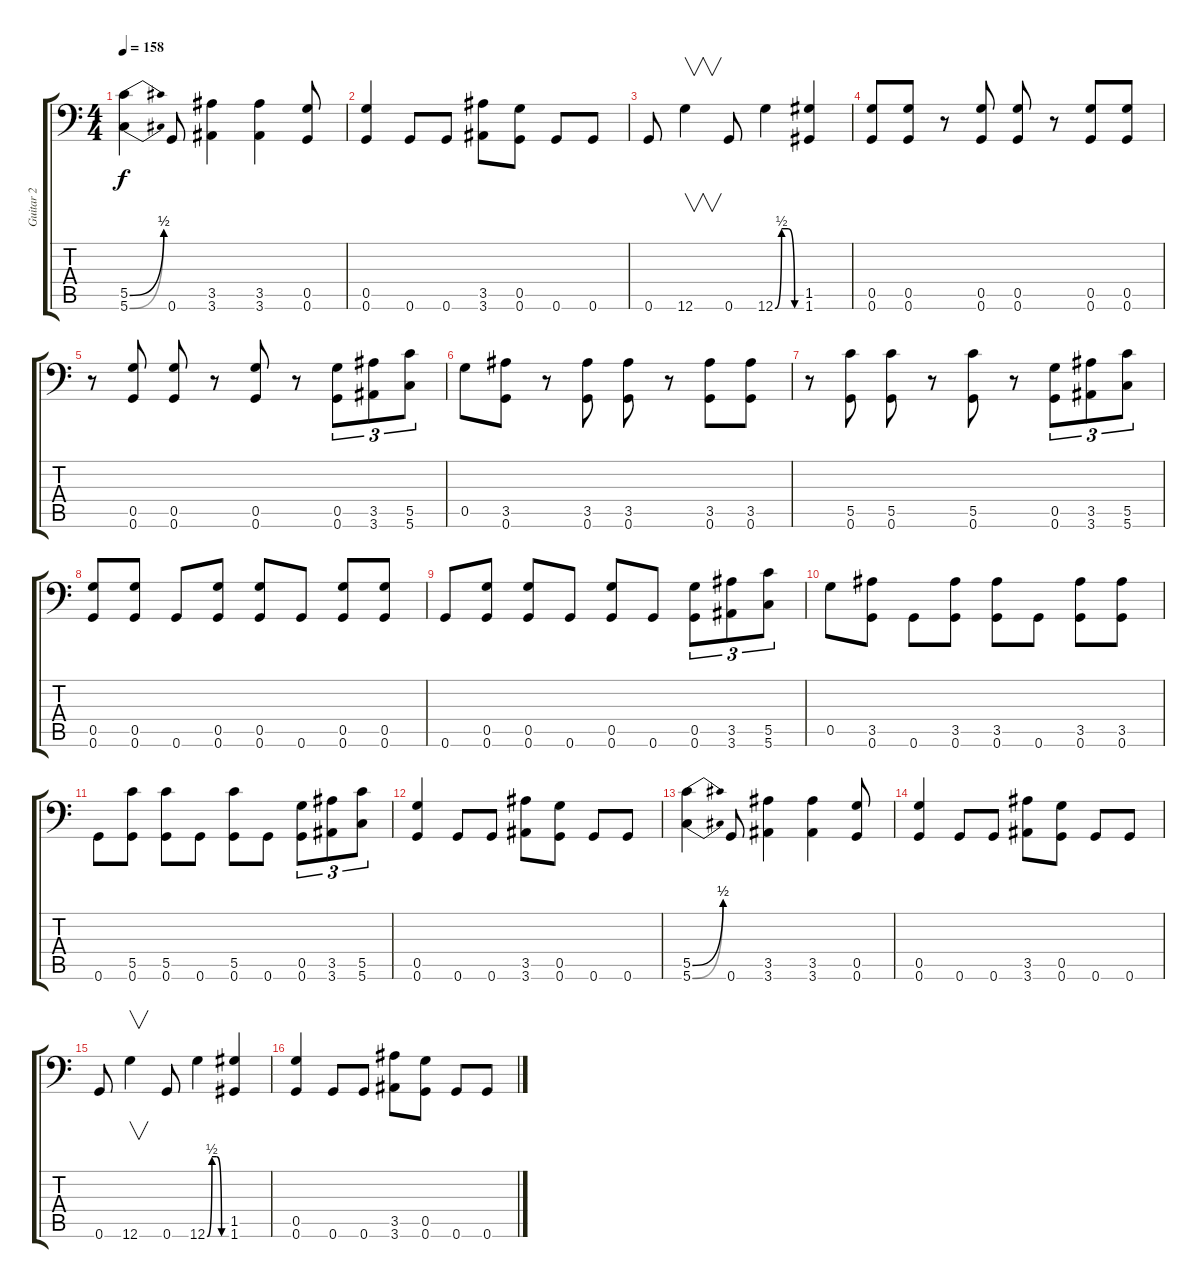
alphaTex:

\track ("Guitar 2" "Guitar 2") {instrument distortionguitar}
\staff {score tabs}
\tuning (D4 A3 F3 C3 G2 G1) {hide}
\ts (4 4)
\tempo 158
\clef f4
\ks c
(5.5{be (bend 0 0 60 2)} 5.6{be (bend 0 0 60 2)}).4{dy f} 0.6.8 (3.5 3.6).4 (3.5 3.6).4 (0.5 0.6).8 |
(0.5 0.6).4 0.6.8 0.6.8 (3.5 3.6).8 (0.5 0.6).8 0.6.8 0.6.8 |
0.6.8 12.6.4{v} 0.6.8 12.6{be (custom 0 0 15 2 30 2 45 0 60 0)}.4 (1.5 1.6).4 |
(0.5 0.6).8 (0.5 0.6).8 r.8 (0.5 0.6).8 (0.5 0.6).8 r.8 (0.5 0.6).8 (0.5 0.6).8 |
r.8 (0.5 0.6).8 (0.5 0.6).8 r.8 (0.5 0.6).8 r.8 (0.5 0.6).8{tu (3 2)} (3.5 3.6).8{tu (3 2)} (5.5 5.6).8{tu (3 2)} |
0.5.8 (3.5 0.6).8 r.8 (3.5 0.6).8 (3.5 0.6).8 r.8 (3.5 0.6).8 (3.5 0.6).8 |
r.8 (5.5 0.6).8 (5.5 0.6).8 r.8 (5.5 0.6).8 r.8 (0.5 0.6).8{tu (3 2)} (3.5 3.6).8{tu (3 2)} (5.5 5.6).8{tu (3 2)} |
(0.5 0.6).8 (0.5 0.6).8 0.6.8 (0.5 0.6).8 (0.5 0.6).8 0.6.8 (0.5 0.6).8 (0.5 0.6).8 |
0.6.8 (0.5 0.6).8 (0.5 0.6).8 0.6.8 (0.5 0.6).8 0.6.8 (0.5 0.6).8{tu (3 2)} (3.5 3.6).8{tu (3 2)} (5.5 5.6).8{tu (3 2)} |
0.5.8 (3.5 0.6).8 0.6.8 (3.5 0.6).8 (3.5 0.6).8 0.6.8 (3.5 0.6).8 (3.5 0.6).8 |
0.6.8 (5.5 0.6).8 (5.5 0.6).8 0.6.8 (5.5 0.6).8 0.6.8 (0.5 0.6).8{tu (3 2)} (3.5 3.6).8{tu (3 2)} (5.5 5.6).8{tu (3 2)} |
(0.5 0.6).4 0.6.8 0.6.8 (3.5 3.6).8 (0.5 0.6).8 0.6.8 0.6.8 |
(5.5{be (bend 0 0 60 2)} 5.6{be (bend 0 0 60 2)}).4 0.6.8 (3.5 3.6).4 (3.5 3.6).4 (0.5 0.6).8 |
(0.5 0.6).4 0.6.8 0.6.8 (3.5 3.6).8 (0.5 0.6).8 0.6.8 0.6.8 |
0.6.8 12.6.4{v} 0.6.8 12.6{be (custom 0 0 15 2 30 2 45 0 60 0)}.4 (1.5 1.6).4 |
(0.5 0.6).4 0.6.8 0.6.8 (3.5 3.6).8 (0.5 0.6).8 0.6.8 0.6.8
